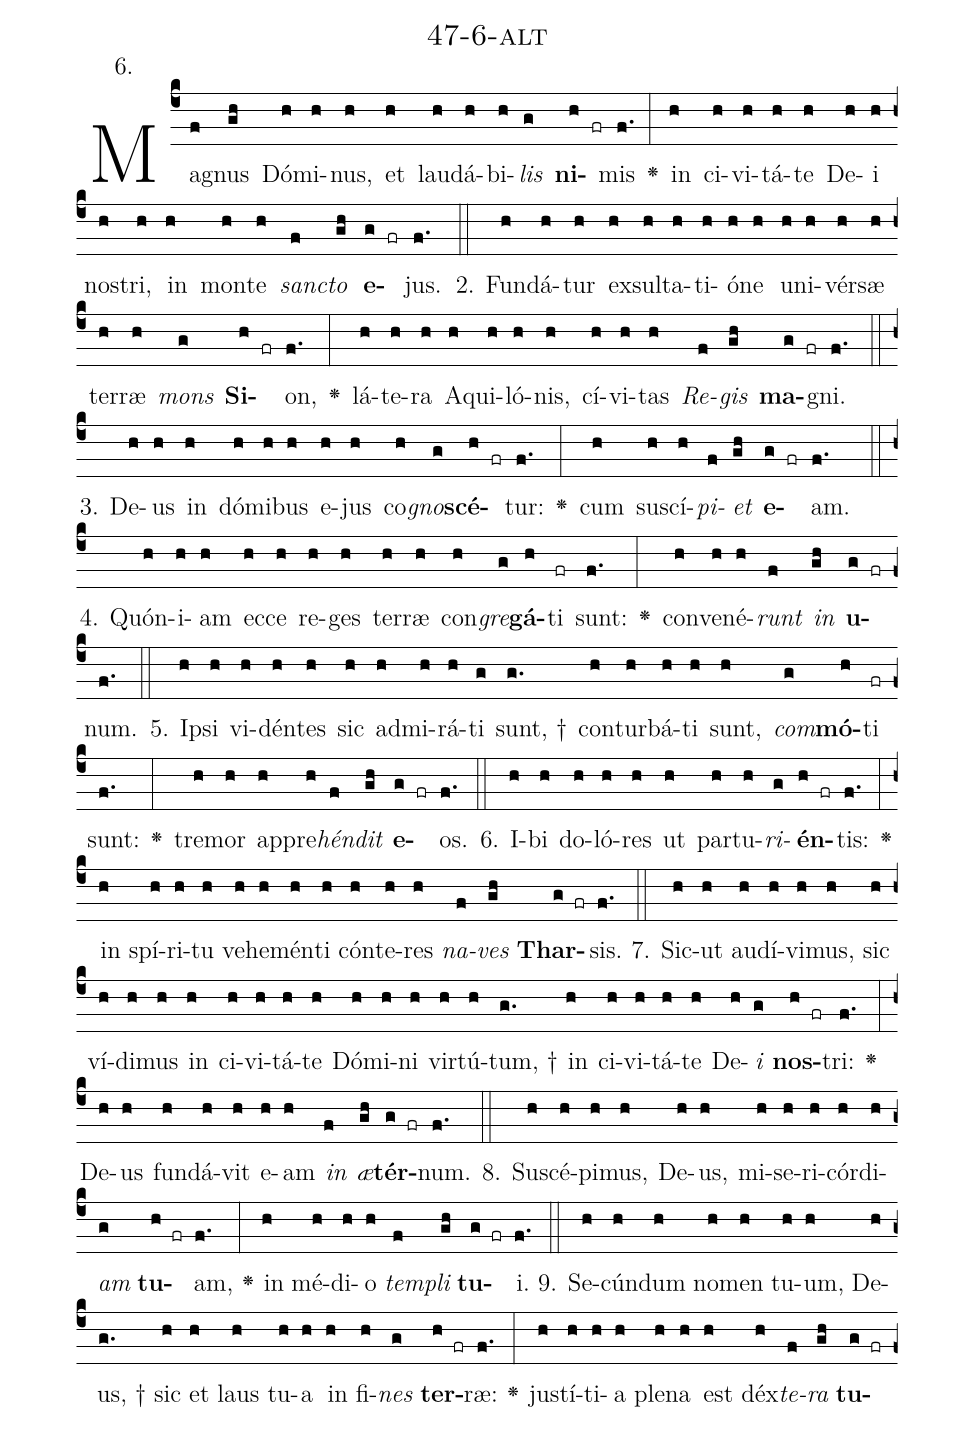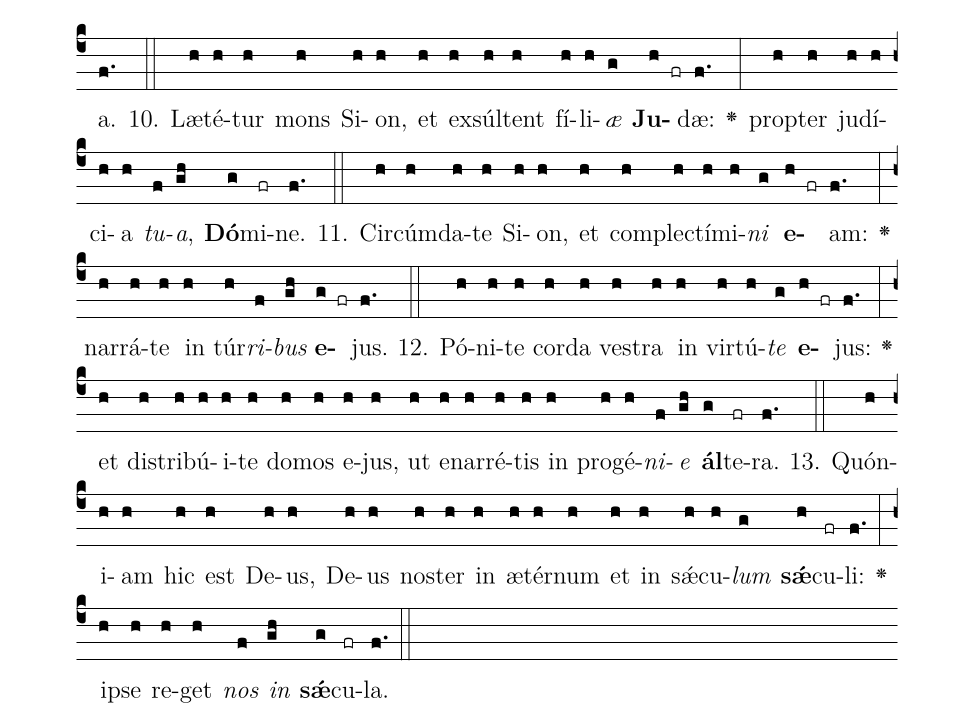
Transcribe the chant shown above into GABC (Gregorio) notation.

name: 47-6-alt;
annotation: 6.;
%%
(c4)Ma(f)gnus(gh) Dó(h)mi(h)nus,(h) et(h) lau(h)dá(h)bi(h)<i>lis</i>(g) <b>ni</b>(h fr)mis(f.) <v>\greheightstar</v>(:) in(h) ci(h)vi(h)tá(h)te(h) De(h)i(h) nos(h)tri,(h) in(h) mon(h)te(h) <i>sanc</i>(f)<i>to</i>(gh) <b>e</b>(g fr)jus.(f.) (::)
2. Fun(h)dá(h)tur(h) ex(h)sul(h)ta(h)ti(h)ó(h)ne(h) u(h)ni(h)vér(h)sæ(h) ter(h)ræ(h) <i>mons</i>(g) <b>Si</b>(h fr)on,(f.) <v>\greheightstar</v>(:) lá(h)te(h)ra(h) A(h)qui(h)ló(h)nis,(h) cí(h)vi(h)tas(h) <i>Re</i>(f)<i>gis</i>(gh) <b>ma</b>(g fr)gni.(f.) (::)
3. De(h)us(h) in(h) dó(h)mi(h)bus(h) e(h)jus(h) co(h)<i>gno</i>(g)<b>scé</b>(h fr)tur:(f.) <v>\greheightstar</v>(:) cum(h) su(h)scí(h)<i>pi</i>(f)<i>et</i>(gh) <b>e</b>(g fr)am.(f.) (::)
4. Quón(h)i(h)am(h) ec(h)ce(h) re(h)ges(h) ter(h)ræ(h) con(h)<i>gre</i>(g)<b>gá</b>(h)ti(fr) sunt:(f.) <v>\greheightstar</v>(:) con(h)ve(h)né(h)<i>runt</i>(f) <i>in</i>(gh) <b>u</b>(g fr)num.(f.) (::)
5. Ip(h)si(h) vi(h)dén(h)tes(h) sic(h) ad(h)mi(h)rá(h)ti(g) sunt, †(g.) con(h)tur(h)bá(h)ti(h) sunt,(h) <i>com</i>(g)<b>mó</b>(h)ti(fr) sunt:(f.) <v>\greheightstar</v>(:) tre(h)mor(h) ap(h)pre(h)<i>hén</i>(f)<i>dit</i>(gh) <b>e</b>(g fr)os.(f.) (::)
6. I(h)bi(h) do(h)ló(h)res(h) ut(h) par(h)tu(h)<i>ri</i>(g)<b>én</b>(h fr)tis:(f.) <v>\greheightstar</v>(:) in(h) spí(h)ri(h)tu(h) ve(h)he(h)mén(h)ti(h) cón(h)te(h)res(h) <i>na</i>(f)<i>ves</i>(gh) <b>Thar</b>(g fr)sis.(f.) (::)
7. Sic(h)ut(h) au(h)dí(h)vi(h)mus,(h) sic(h) ví(h)di(h)mus(h) in(h) ci(h)vi(h)tá(h)te(h) Dó(h)mi(h)ni(h) vir(h)tú(h)tum, †(g.) in(h) ci(h)vi(h)tá(h)te(h) De(h)<i>i</i>(g) <b>nos</b>(h fr)tri:(f.) <v>\greheightstar</v>(:) De(h)us(h) fun(h)dá(h)vit(h) e(h)am(h) <i>in</i>(f) <i>æ</i>(gh)<b>tér</b>(g fr)num.(f.) (::)
8. Su(h)scé(h)pi(h)mus,(h) De(h)us,(h) mi(h)se(h)ri(h)cór(h)di(h)<i>am</i>(g) <b>tu</b>(h fr)am,(f.) <v>\greheightstar</v>(:) in(h) mé(h)di(h)o(h) <i>tem</i>(f)<i>pli</i>(gh) <b>tu</b>(g fr)i.(f.) (::)
9. Se(h)cún(h)dum(h) no(h)men(h) tu(h)um,(h) De(h)us, †(g.) sic(h) et(h) laus(h) tu(h)a(h) in(h) fi(h)<i>nes</i>(g) <b>ter</b>(h fr)ræ:(f.) <v>\greheightstar</v>(:) jus(h)tí(h)ti(h)a(h) ple(h)na(h) est(h) déx(h)<i>te</i>(f)<i>ra</i>(gh) <b>tu</b>(g fr)a.(f.) (::)
10. Læ(h)té(h)tur(h) mons(h) Si(h)on,(h) et(h) ex(h)súl(h)tent(h) fí(h)li(h)<i>æ</i>(g) <b>Ju</b>(h fr)dæ:(f.) <v>\greheightstar</v>(:) prop(h)ter(h) ju(h)dí(h)ci(h)a(h) <i>tu</i>(f)<i>a</i>,(gh) <b>Dó</b>(g)mi(fr)ne.(f.) (::)
11. Cir(h)cúm(h)da(h)te(h) Si(h)on,(h) et(h) com(h)plec(h)tí(h)mi(h)<i>ni</i>(g) <b>e</b>(h fr)am:(f.) <v>\greheightstar</v>(:) nar(h)rá(h)te(h) in(h) túr(h)<i>ri</i>(f)<i>bus</i>(gh) <b>e</b>(g fr)jus.(f.) (::)
12. Pó(h)ni(h)te(h) cor(h)da(h) ves(h)tra(h) in(h) vir(h)tú(h)<i>te</i>(g) <b>e</b>(h fr)jus:(f.) <v>\greheightstar</v>(:) et(h) dis(h)tri(h)bú(h)i(h)te(h) do(h)mos(h) e(h)jus,(h) ut(h) e(h)nar(h)ré(h)tis(h) in(h) pro(h)gé(h)<i>ni</i>(f)<i>e</i>(gh) <b>ál</b>(g)te(fr)ra.(f.) (::)
13. Quón(h)i(h)am(h) hic(h) est(h) De(h)us,(h) De(h)us(h) nos(h)ter(h) in(h) æ(h)tér(h)num(h) et(h) in(h) sǽ(h)cu(h)<i>lum</i>(g) <b>sǽ</b>(h)cu(fr)li:(f.) <v>\greheightstar</v>(:) ip(h)se(h) re(h)get(h) <i>nos</i>(f) <i>in</i>(gh) <b>sǽ</b>(g)cu(fr)la.(f.) (::)
